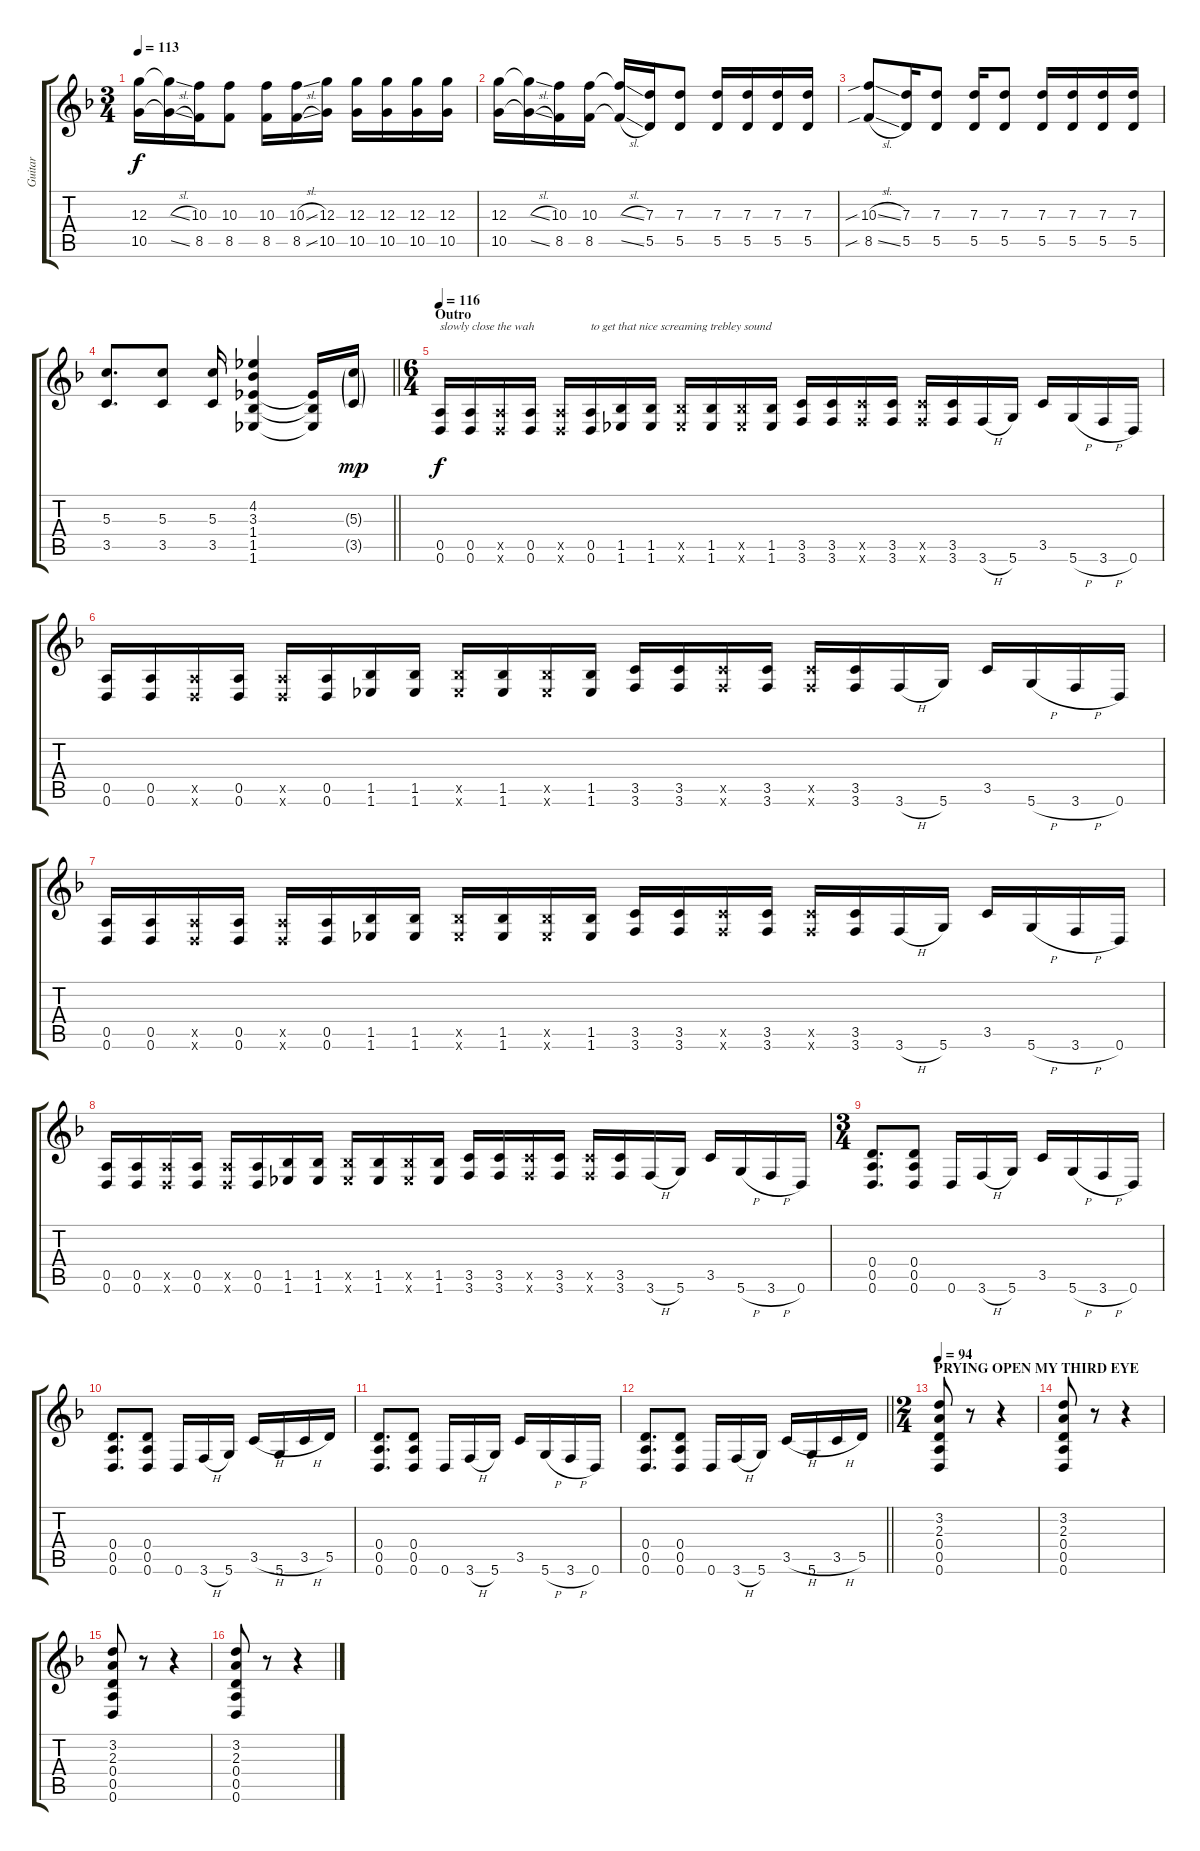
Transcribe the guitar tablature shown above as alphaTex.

\track ("Guitar" "Guitar") {instrument distortionguitar}
\staff {score tabs}
\tuning (E4 B3 G3 D3 A2 D2) {hide}
\ts (3 4)
\tempo 113
\clef g2
\ks dminor
(12.3 10.5).16{dy f} (12.3{sl t} 10.5{sl t}).16 (10.3 8.5).16 (10.3 8.5).8 (10.3 8.5).16 (10.3{sl} 8.5{sl}).16 (12.3 10.5).16 (12.3 10.5).16 (12.3 10.5).16 (12.3 10.5).16 (12.3 10.5).16 |
(12.3 10.5).16 (12.3{sl t} 10.5{sl t}).16 (10.3 8.5).16 (10.3 8.5).16 (10.3{sl t} 8.5{sl t}).16 (7.3 5.5).16 (7.3 5.5).8 (7.3 5.5).16 (7.3 5.5).16 (7.3 5.5).16 (7.3 5.5).16 |
(10.3{sib sl} 8.5{sib sl}).8 (7.3 5.5).16 (7.3 5.5).8 (7.3 5.5).16 (7.3 5.5).8 (7.3 5.5).16 (7.3 5.5).16 (7.3 5.5).16 (7.3 5.5).16 |
\barLineRight lightlight
(5.3 3.5).8{d} (5.3 3.5).8 (5.3 3.5).16 (4.2 3.3 1.4 1.5 1.6).4 (1.4{t} 1.5{t} 1.6{t}).16 (5.3{g} 3.5{g}).16{dy mp} |
\ts (6 4)
\section ("" "Outro")
\tempo 116
(0.5 0.6).16{txt "slowly close the wah" dy f} (0.5 0.6).16 (0.5{x} 0.6{x}).16 (0.5 0.6).16 (0.5{x} 0.6{x}).16 (0.5 0.6).16{txt "to get that nice screaming trebley sound"} (1.5 1.6).16 (1.5 1.6).16 (1.5{x} 1.6{x}).16 (1.5 1.6).16 (1.5{x} 1.6{x}).16 (1.5 1.6).16 (3.5 3.6).16 (3.5 3.6).16 (3.5{x} 3.6{x}).16 (3.5 3.6).16 (3.5{x} 3.6{x}).16 (3.5 3.6).16 3.6{h}.16 5.6.16 3.5.16 5.6{h}.16 3.6{h}.16 0.6.16 |
(0.5 0.6).16 (0.5 0.6).16 (0.5{x} 0.6{x}).16 (0.5 0.6).16 (0.5{x} 0.6{x}).16 (0.5 0.6).16 (1.5 1.6).16 (1.5 1.6).16 (1.5{x} 1.6{x}).16 (1.5 1.6).16 (1.5{x} 1.6{x}).16 (1.5 1.6).16 (3.5 3.6).16 (3.5 3.6).16 (3.5{x} 3.6{x}).16 (3.5 3.6).16 (3.5{x} 3.6{x}).16 (3.5 3.6).16 3.6{h}.16 5.6.16 3.5.16 5.6{h}.16 3.6{h}.16 0.6.16 |
(0.5 0.6).16 (0.5 0.6).16 (0.5{x} 0.6{x}).16 (0.5 0.6).16 (0.5{x} 0.6{x}).16 (0.5 0.6).16 (1.5 1.6).16 (1.5 1.6).16 (1.5{x} 1.6{x}).16 (1.5 1.6).16 (1.5{x} 1.6{x}).16 (1.5 1.6).16 (3.5 3.6).16 (3.5 3.6).16 (3.5{x} 3.6{x}).16 (3.5 3.6).16 (3.5{x} 3.6{x}).16 (3.5 3.6).16 3.6{h}.16 5.6.16 3.5.16 5.6{h}.16 3.6{h}.16 0.6.16 |
(0.5 0.6).16 (0.5 0.6).16 (0.5{x} 0.6{x}).16 (0.5 0.6).16 (0.5{x} 0.6{x}).16 (0.5 0.6).16 (1.5 1.6).16 (1.5 1.6).16 (1.5{x} 1.6{x}).16 (1.5 1.6).16 (1.5{x} 1.6{x}).16 (1.5 1.6).16 (3.5 3.6).16 (3.5 3.6).16 (3.5{x} 3.6{x}).16 (3.5 3.6).16 (3.5{x} 3.6{x}).16 (3.5 3.6).16 3.6{h}.16 5.6.16 3.5.16 5.6{h}.16 3.6{h}.16 0.6.16 |
\ts (3 4)
(0.4 0.5 0.6).8{d} (0.4 0.5 0.6).8 0.6.16 3.6{h}.16 5.6.16 3.5.16 5.6{h}.16 3.6{h}.16 0.6.16 |
(0.4 0.5 0.6).8{d} (0.4 0.5 0.6).8 0.6.16 3.6{h}.16 5.6.16 3.5{h}.16 5.6.16 3.5{h}.16 5.5.16 |
(0.4 0.5 0.6).8{d} (0.4 0.5 0.6).8 0.6.16 3.6{h}.16 5.6.16 3.5.16 5.6{h}.16 3.6{h}.16 0.6.16 |
\barLineRight lightlight
(0.4 0.5 0.6).8{d} (0.4 0.5 0.6).8 0.6.16 3.6{h}.16 5.6.16 3.5{h}.16 5.6.16 3.5{h}.16 5.5.16 |
\ts (2 4)
\section ("" "PRYING OPEN MY THIRD EYE")
\tempo 94
(3.2 2.3 0.4 0.5 0.6).8{volume 16} r.8 r.4 |
(3.2 2.3 0.4 0.5 0.6).8 r.8 r.4 |
(3.2 2.3 0.4 0.5 0.6).8 r.8 r.4 |
(3.2 2.3 0.4 0.5 0.6).8 r.8 r.4
